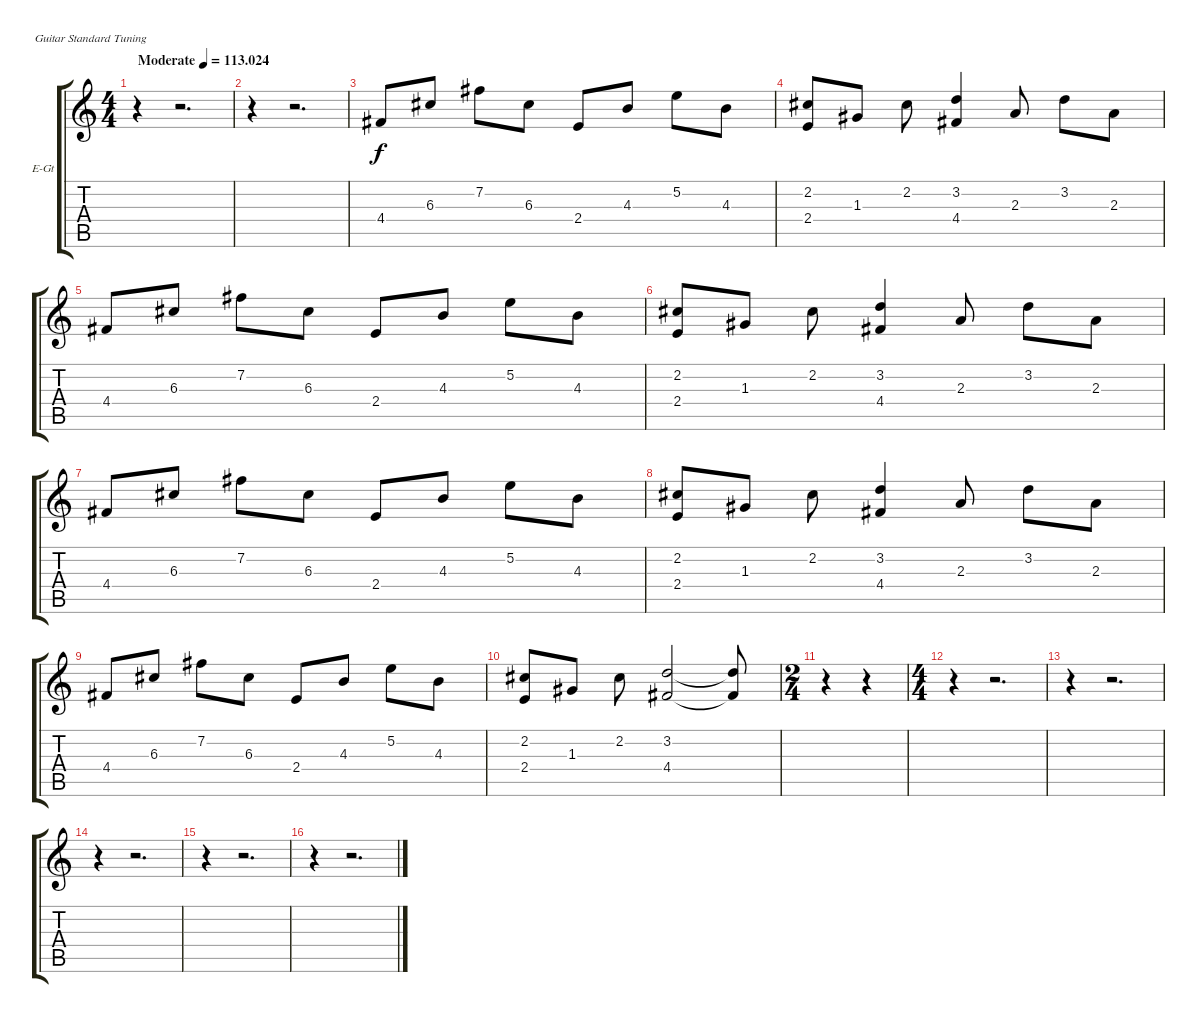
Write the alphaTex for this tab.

\bracketExtendMode groupsimilarinstruments
\firstSystemTrackNameOrientation horizontal
\otherSystemsTrackNameOrientation horizontal
\track ("Ритм-гитара (Процко Д)" "E-Gt") {instrument distortionguitar}
\staff {score tabs}
\tuning (E4 B3 G3 D3 A2 E2)
\ts (4 4)
\beaming (8 2 2 2 2)
\tempo (113.024 "Moderate")
\clef g2
\ks c
r.4{dy f instrument distortionguitar} r.2{d} |
r.4 r.2{d} |
4.4.8 6.3.8 7.2.8 6.3.8 2.4.8 4.3.8 5.2.8 4.3.8 |
(2.2 2.4).8 1.3.8 2.2.8 (3.2 4.4).4 2.3.8 3.2.8 2.3.8 |
4.4.8 6.3.8 7.2.8 6.3.8 2.4.8 4.3.8 5.2.8 4.3.8 |
(2.2 2.4).8 1.3.8 2.2.8 (3.2 4.4).4 2.3.8 3.2.8 2.3.8 |
4.4.8 6.3.8 7.2.8 6.3.8 2.4.8 4.3.8 5.2.8 4.3.8 |
(2.2 2.4).8 1.3.8 2.2.8 (3.2 4.4).4 2.3.8 3.2.8 2.3.8 |
4.4.8 6.3.8 7.2.8 6.3.8 2.4.8 4.3.8 5.2.8 4.3.8 |
(2.2 2.4).8 1.3.8 2.2.8 (3.2 4.4).2 (3.2{t} 4.4{t}).8 |
\ts (2 4)
\beaming (8 2 2)
r.4 r.4 |
\ts (4 4)
\beaming (8 2 2 2 2)
r.4 r.2{d} |
r.4 r.2{d} |
r.4 r.2{d} |
r.4 r.2{d} |
r.4 r.2{d}
